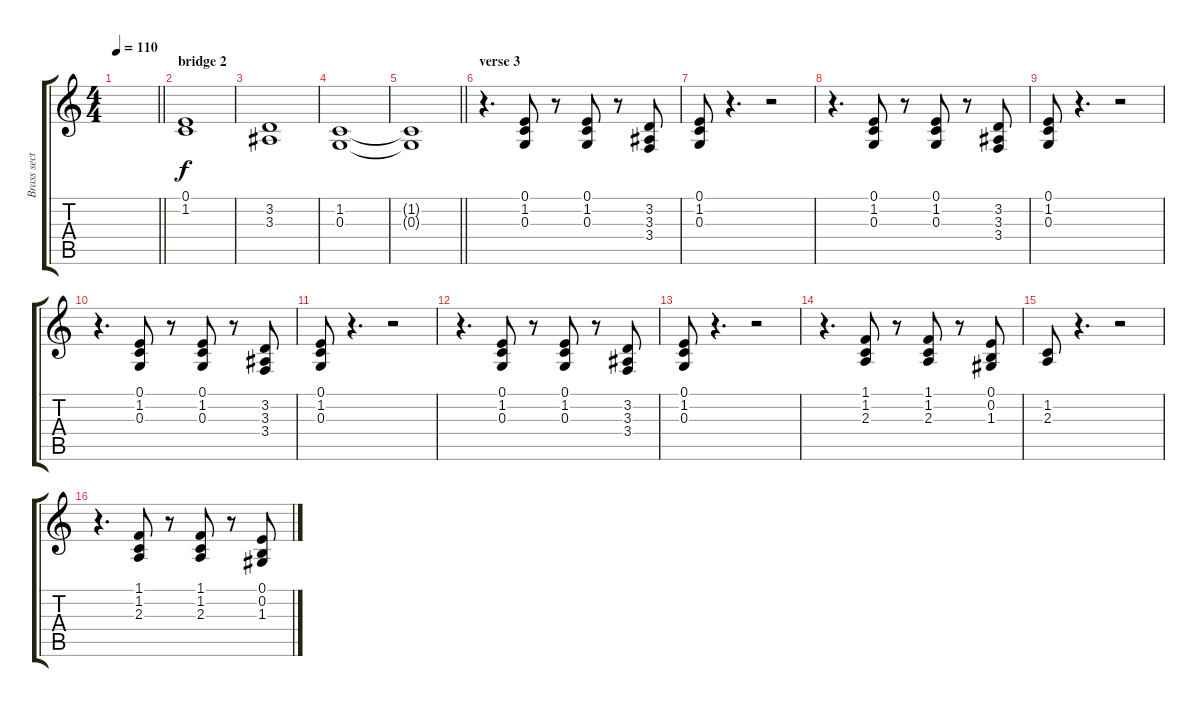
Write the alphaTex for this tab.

\track ("Brass section" "Brass sect") {instrument brasssection}
\staff {score tabs}
\tuning (E4 B3 G3 D3 A2 Eb2) {hide}
\ts (4 4)
\tempo 110
\clef g2
\barLineRight lightlight
\ks c
|
\section ("" "bridge 2")
(0.1 1.2).1 |
(3.2 3.3).1 |
(1.2 0.3).1 |
\barLineRight lightlight
(1.2{t} 0.3{t}).1 |
\section ("" "verse 3")
r.4{d} (0.1 1.2 0.3).8 r.8 (0.1 1.2 0.3).8 r.8 (3.2 3.3 3.4).8 |
(0.1 1.2 0.3).8 r.4{d} r.2 |
r.4{d} (0.1 1.2 0.3).8 r.8 (0.1 1.2 0.3).8 r.8 (3.2 3.3 3.4).8 |
(0.1 1.2 0.3).8 r.4{d} r.2 |
r.4{d} (0.1 1.2 0.3).8 r.8 (0.1 1.2 0.3).8 r.8 (3.2 3.3 3.4).8 |
(0.1 1.2 0.3).8 r.4{d} r.2 |
r.4{d} (0.1 1.2 0.3).8 r.8 (0.1 1.2 0.3).8 r.8 (3.2 3.3 3.4).8 |
(0.1 1.2 0.3).8 r.4{d} r.2 |
r.4{d} (1.1 1.2 2.3).8 r.8 (1.1 1.2 2.3).8 r.8 (0.1 0.2 1.3).8 |
(1.2 2.3).8 r.4{d} r.2 |
r.4{d} (1.1 1.2 2.3).8 r.8 (1.1 1.2 2.3).8 r.8 (0.1 0.2 1.3).8
